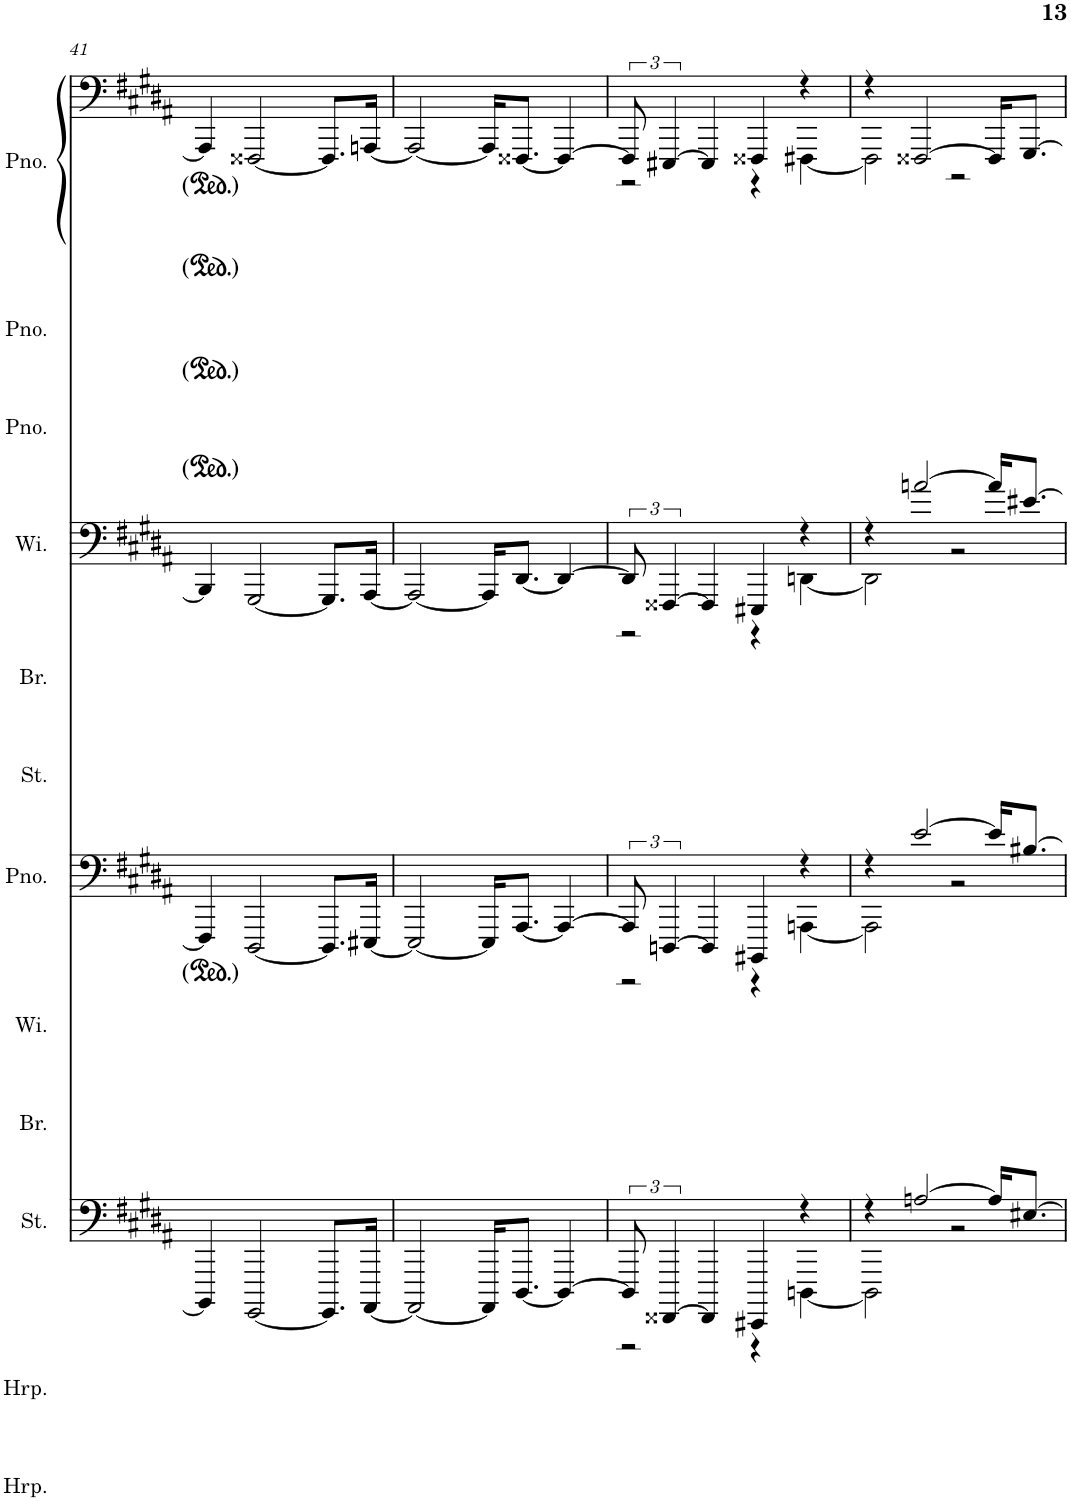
**kern	**kern	**kern	**kern	**kern	**kern	**kern	**kern	**kern	**kern	**kern	**kern	**kern
*part12	*part11	*part10	*part9	*part8	*part7	*part6	*part5	*part4	*part3	*part2	*part1	*part1
*staff13	*staff12	*staff11	*staff10	*staff9	*staff8	*staff7	*staff6	*staff5	*staff4	*staff3	*staff2	*staff1
*I"Harp	*I"Harp	*I"Strings	*I"Brass	*I"Winds	*I"Piano	*I"Strings	*I"Brass	*I"Winds	*I"Piano	*I"Piano	*I"Piano	*
*I'Hrp.	*I'Hrp.	*I'St.	*I'Br.	*I'Wi.	*I'Pno.	*I'St.	*I'Br.	*I'Wi.	*I'Pno.	*I'Pno.	*I'Pno.	*
!!LO:PB:g=z
*clefG2	*clefG2	*clefF4	*clefG2	*clefG2	*clefF4	*clefG2	*clefG2	*clefF4	*clefG2	*clefG2	*clefG2	*clefF4
*k[f#c#g#d#a#]	*k[f#c#g#d#a#]	*k[f#c#g#d#a#]	*k[f#c#g#d#a#]	*k[f#c#g#d#a#]	*k[f#c#g#d#a#]	*k[f#c#g#d#a#]	*k[f#c#g#d#a#]	*k[f#c#g#d#a#]	*k[f#c#g#d#a#]	*k[f#c#g#d#a#]	*k[f#c#g#d#a#]	*k[f#c#g#d#a#]
*M4/4	*M4/4	*M4/4	*M4/4	*M4/4	*M4/4	*M4/4	*M4/4	*M4/4	*M4/4	*M4/4	*M4/4	*M4/4
=41	=41	=41	=41	=41	=41	=41	=41	=41	=41	=41	=41	=41
1r	1r	4BBBB/]	1r	1r	4FFF#/]	1r	1r	4BBB/]	1r	1r	1r	4AAA/]
.	.	[2GGGG#/	.	.	[2DDD#/	.	.	[2GGG#/	.	.	.	[2FFF##X/
.	.	8.GGGG#/L]	.	.	8.DDD#/L]	.	.	8.GGG#/L]	.	.	.	8.FFF##/L]
.	.	[16AAAA#/Jk	.	.	[16EEE#X/Jk	.	.	[16AAA#/Jk	.	.	.	[16AAAn/Jk
=42	=42	=42	=42	=42	=42	=42	=42	=42	=42	=42	=42	=42
1r	1r	2AAAA#/_	1r	1r	2EEE#/_	1r	1r	2AAA#/_	1r	1r	1r	2AAA/_
.	.	16AAAA#/KL]	.	.	16EEE#/KL]	.	.	16AAA#/KL]	.	.	.	16AAA/KL]
.	.	[8.DDD#/J	.	.	[8.AAA#/J	.	.	[8.DD#/J	.	.	.	[8.FFF##X/J
.	.	4DDD#/_	.	.	4AAA#/_	.	.	4DD#/_	.	.	.	4FFF##/_
=43	=43	=43	=43	=43	=43	=43	=43	=43	=43	=43	=43	=43
*	*	*^	*	*	*^	*	*	*^	*	*	*	*^
1r	1r	12DDD#/]	2r	1r	1r	12AAA#/]	2r	1r	1r	12DD#/]	2r	1r	1r	1r	12FFF##/]	2r
.	.	[6FFFF##X/	.	.	.	[6DDDn/	.	.	.	[6FFF##X/	.	.	.	.	[6EEE#X/	.
.	.	4FFFF##/]	.	.	.	4DDD/]	.	.	.	4FFF##/]	.	.	.	.	4EEE#/]	.
.	.	4EEEE#X/	4r	.	.	4BBBB#X/	4r	.	.	4EEE#X/	4r	.	.	.	4FFF##X/	4r
.	.	4r	[4DDDn\	.	.	4r	[4AAAn\	.	.	4r	[4DDn\	.	.	.	4r	[4FFF#X\
=44	=44	=44	=44	=44	=44	=44	=44	=44	=44	=44	=44	=44	=44	=44	=44	=44
1r	1r	4r	2DDD\]	1r	1r	4r	2AAA\]	1r	1r	4r	2DD\]	1r	1r	1r	4r	2FFF#\]
.	.	[2An/	.	.	.	[2e/	.	.	.	[2an/	.	.	.	.	[2FFF##X/	.
.	.	.	2r	.	.	.	2r	.	.	.	2r	.	.	.	.	2r
.	.	16A/KL]	.	.	.	16e/KL]	.	.	.	16a/KL]	.	.	.	.	16FFF##/KL]	.
.	.	[8.E#X/J	.	.	.	[8.B#X/J	.	.	.	[8.e#X/J	.	.	.	.	[8.GGG#/J	.
*	*	*v	*v	*	*	*v	*v	*	*	*v	*v	*	*	*	*v	*v
=	=	=	=	=	=	=	=	=	=	=	=	=
*-	*-	*-	*-	*-	*-	*-	*-	*-	*-	*-	*-	*-
